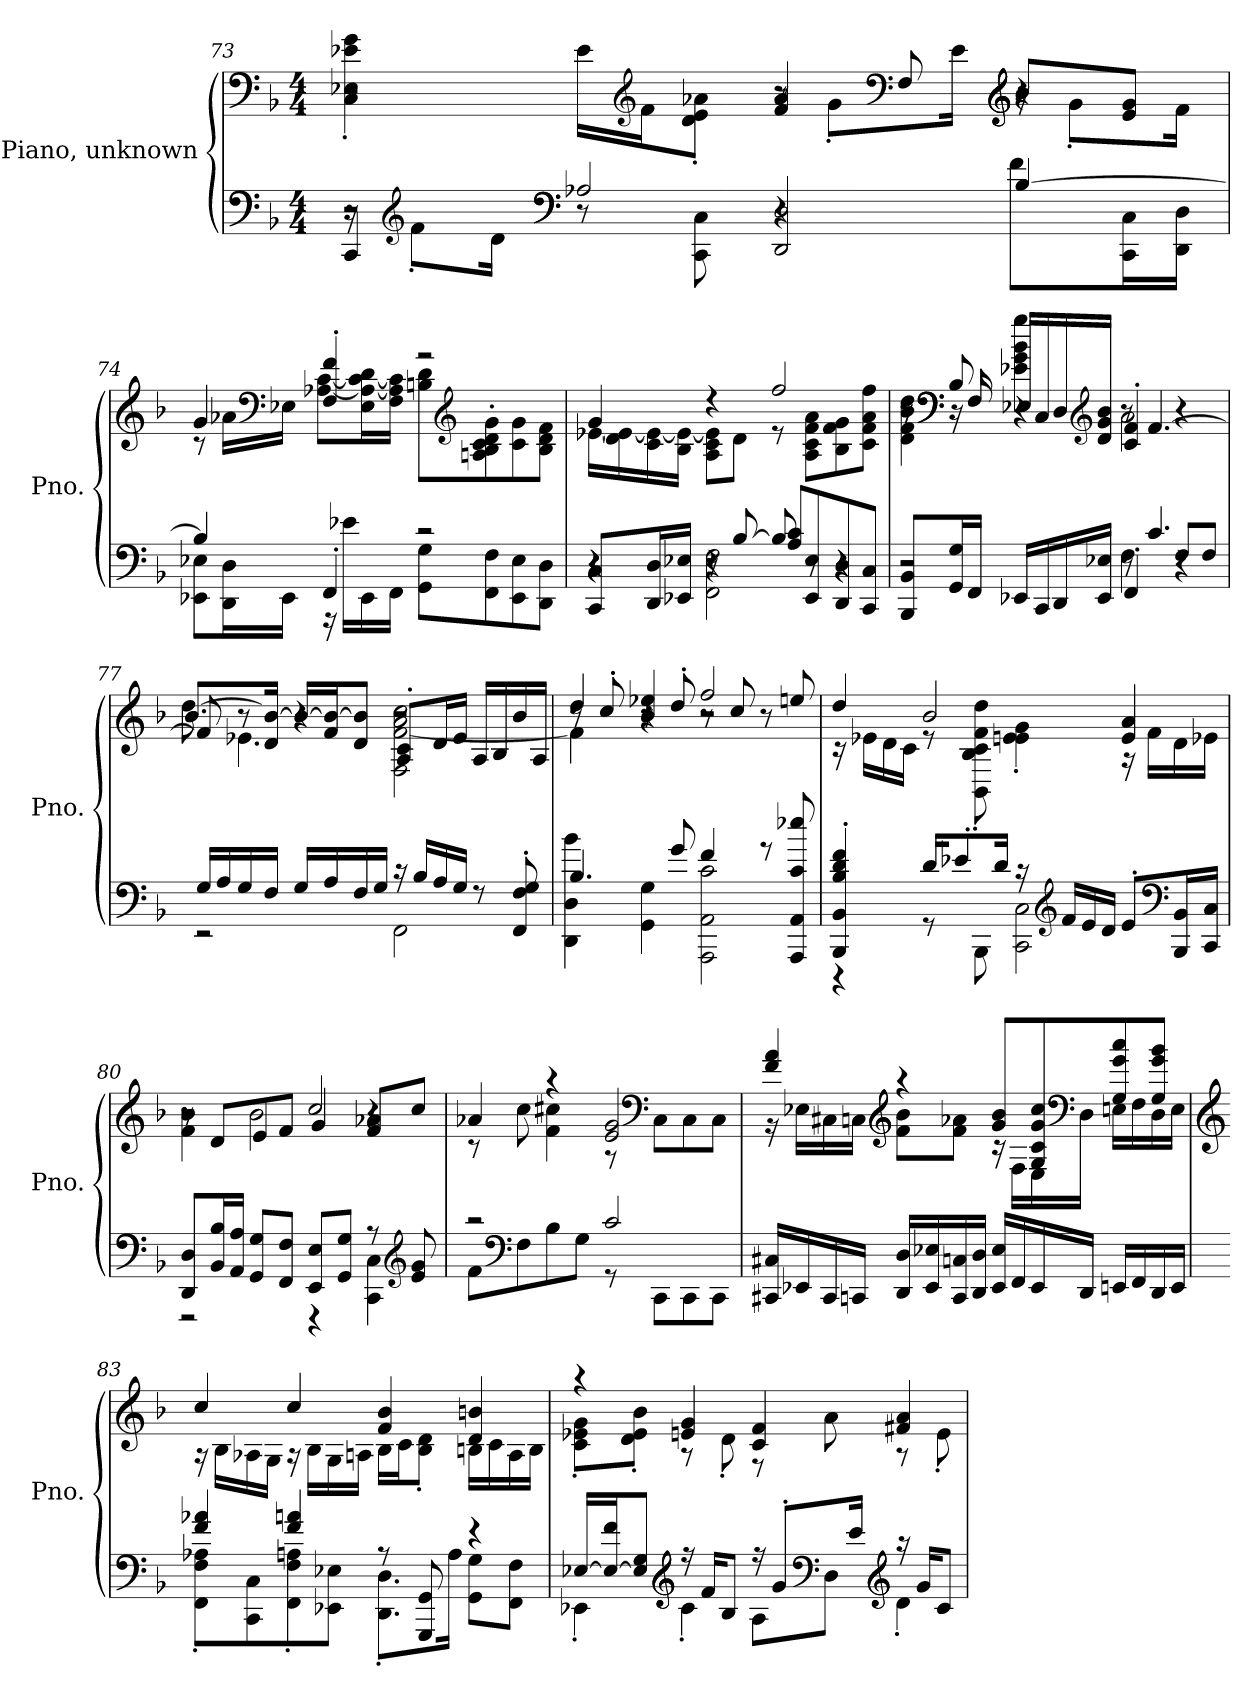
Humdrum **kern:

**kern	**kern
*part1	*part1
*staff2	*staff1
*I"Piano, unknown	*
*I'Pno.	*
!!LO:PB:g=z
*clefF4	*clefF4
*k[b-]	*k[b-]
*M4/4	*M4/4
=73	=73
*^	*^
*	*^	*	*^
4CC/	16r	2r	2r	4C\' 4E-X\' 4e-X\' 4g\'	2r
*clefG2	*	*	*	*	*
.	8f'\L	.	.	.	.
.	16d\Jk	.	.	.	.
*clefF4	*	*	*	*	*
2A-X/	8r	.	.	16e-\LL	.
*	*	*	*clefG2	*	*
.	.	.	.	16f\J	.
.	8CC\ 8C\	.	.	8d\' 8e-\' 8a-X\'J	.
.	4r	2DD/ 2D/	4f/ 4a-/	16r	8r
.	.	.	.	8g'\L	.
*	*	*	*clefF4	*	*
.	.	.	.	.	8F/
.	.	.	.	16e-\Jk	.
*	*	*	*clefG2	*	*
[4B-/	8f\L	.	8b-/L	16r	4r
.	.	.	.	8g'\L	.
.	16CC\ 16C\L	.	8e-/ 8g/J	.	.
.	16DD\ 16D\JJ	.	.	16f\Jk	.
*	*v	*v	*	*	*
*	*	*	*v	*v
!!LO:LB:g=z
=74	=74	=74	=74
4B-/]	8EE-X\ 8E-X\L	4g/	8r
.	16DD\ 16D\L	.	16a-X\LL
*	*	*clefF4	*
.	16EE-\JJ	.	16E-X\JJ
4FF'/	16r	4F/' 4f/'	[8A-X\ [8c\L
.	16e-X\LL	.	.
.	16EE-\	.	16E-\ 16A-\_ 16c\_ 16d\L
.	16FF\JJ	.	16F\ 16A-\] 16c\]JJ
2r	8GG\ 8G\L	2r	8Bn\ 8d\L
*	*	*clefG2	*
.	8FF\ 8F\	.	8An\' 8B\' 8c\' 8d\' 8g\'
.	8EE-\ 8E-\	.	8c\ 8g\
.	8DD\ 8D\J	.	8B\ 8d\ 8f\J
=75	=75	=75	=75
*	*^	*	*
4r	4r	8CC/ 8C/L	4g/	[16e-X\LL
.	.	.	.	16d\ 16e-\_
.	.	16DD/ 16D/L	.	16c\ 16e-\_
.	.	16EE-X/ 16E-X/JJ	.	16B-\ 16e-\_JJ
8r	2FF\ 2F\	4r	4r	8A\ 8c\ 8e-\]L
[8B-/	.	.	.	8d\J
8B-/]	.	8A/ 8c/L	2ff/	8r
8r	.	8EE-/ 8E-/	.	8A\ 8c\ 8f\ 8a\L
4r	4r	8DD/ 8D/	.	8B-\ 8f\ 8g\
.	.	8CC/ 8C/J	.	8c\ 8f\ 8a\ 8ff\J
!!LO:LB:g=z
=76	=76	=76	=76	=76
*	*	*	*	*^
2r	2r	8BBB-/ 8BB-/L	8r	4d\ 4f\ 4b-\ 4dd\	8r
*	*	*	*clefF4	*	*
.	.	16GG/ 16G/L	8B-/	.	16r
.	.	16FF/JJ	.	.	16F/
.	.	16EE-X/LL	4r	4e-X\ 4g\ 4b-\ 4gg\	16E-X/LL
.	.	16CC/	.	.	16C/
.	.	16DD/	.	.	16D/
*	*	*	*clefG2	*	*
.	.	16EE-/ 16E-X/JJ	.	.	16d/ 16g/ 16b-/JJ
8r	4F\	4FF'/	8r	2a\	4c/' 4f/'
4.c/	.	.	[4.f/	.	.
.	4r	8F/L	.	.	4r
.	.	8F/J	.	.	.
*	*v	*v	*	*	*
=77	=77	=77	=77	=77
16G/LL	2r	8f/]	8dd\	[8.b-/L
16A/	.	.	.	.
16G/	.	8r	4.e-X\	.
16F/JJ	.	.	.	16d/ 16b-/_Jk
16G/LL	.	4r	.	16b-/LL_
16A/	.	.	.	16f/ 16b-/_J
16F/	.	.	.	8d/ 8b-/]J
16G/JJ	.	.	.	.
16r	2FF\	2r	2F\ [2f\ 2a\ 2cc\	8A/' 8c/'L
16B-/LL	.	.	.	.
16A/	.	.	.	16d/L
16G/JJ	.	.	.	16e-/JJ
8r	.	.	.	16A/LL
.	.	.	.	16B-/
8FF/' 8F/' 8G/'	.	.	.	16b-/
.	.	.	.	16A/JJ
!!LO:LB:g=z	!!	!!
=78	=78	=78	=78	=78
4.B-/	4DD\ 4D\ 4b-\	4dd/	4f\]	8r
.	.	.	.	8cc'/
.	4GG\ 4G\	4b-/ 4ee-X/	4r	8r
8g/	.	.	.	8dd'/
4f/	2AAA\ 2AA\ 2c\	2ff/	2r	8r
.	.	.	.	8cc/
8r	.	.	.	8r
8AAA/ 8AA/ 8c/ 8ee-X/	.	.	.	8een/
*	*	*	*v	*v
=79	=79	=79	=79
4BBB-/' 4BB-/' 4B-/' 4d/' 4f/'	4r	4dd/	16r
.	.	.	16e-X\LL
.	.	.	16d\
.	.	.	16c\JJ
16d/KL	8r	2b-/	8r
8e-X'/	.	.	.
.	8BBB-\	.	8BB-\' 8B-\' 8c\' 8f\' 8dd\'
16d/Jk	.	.	.
16r	2CC\ 2C\	.	4e-\' 4en\' 4g\'
*clefG2	*	*	*
16f/LL	.	.	.
16e-/	.	.	.
16d/JJ	.	.	.
8e-'/L	.	4e/ 4a/	16r
.	.	.	16f\LL
*clefF4	*	*	*
16BBB-/ 16BB-/L	.	.	16d\
16CC/ 16C/JJ	.	.	16e-X\JJ
=80	=80	=80	=80
*	*	*	*^
8DD/ 8D/L	2r	2r	4f\ 4b-\	8r
16BB-/ 16B-/L	.	.	.	8d/L
16AA/ 16A/JJ	.	.	.	.
8GG/ 8G/L	.	.	2b-\	8e/
8FF/ 8F/J	.	.	.	8f/J
8EE/ 8E/L	4r	2cc/	.	4g/
8GG/ 8G/J	.	.	.	.
8r	4CC\ 4C\	.	4r	8f/ 8a-X/L
*clefG2	*	*	*	*
8e/ 8g/	.	.	.	8cc/J
*	*	*	*v	*v
!!LO:LB:g=z
=81	=81	=81	=81
2r	8f\L	4a-X/	8r
*clefF4	*	*	*
.	8F\	.	8cc\
.	8B-\	4r	4f\ 4cc#X\
.	8G\J	.	.
2c/	8r	2e/ 2g/	8r
*	*	*clefF4	*
.	8CC\L	.	8C\L
.	8CC\	.	8C\
.	8CC\J	.	8C\J
*v	*v	*	*
=82	=82	=82
16CC#X/ 16C#X/LL	4f/ 4a/	16r
16EE-X/	.	16E-X\LL
16CC#/	.	16C#X\
16CCn/JJ	.	16Cn\JJ
*	*clefG2	*
16DD/ 16D/LL	4r	8f\ 8b-\L
16EE-/ 16E-X/	.	.
16CC/ 16Cn/	.	8f\ 8a-X\J
16DD/ 16D/JJ	.	.
16EE-/ 16E-/LL	8g/ 8b-/L	16r
16FF/	.	16F\LL
16EE-/	8G/ 8c/ 8g/ 8cc/	16E-\
*	*clefF4	*
16DD/JJ	.	16D\JJ
16EEn/LL	8G/ 8g/ 8cc/	16En\LL
16FF/	.	16F\
16DD/	8G/ 8g/ 8b-/J	16D\
16EE/JJ	.	16E\JJ
!!LO:LB:g=z	!!
=83	=83	=83
*	*clefG2	*
*^	*	*
4f/ 4a-X/	8FF\' 8F\' 8A-X\'L	4cc/	16r
.	.	.	16B-\LL
.	8CC\ 8C\	.	16A-X\
.	.	.	16G\JJ
4f/ 4an/	8FF\' 8F\' 8An\'	4cc/	16r
.	.	.	16B-\LL
.	8EE-X\ 8E-X\J	.	16G\
.	.	.	16An\JJ
8r	8.DD\' 8.D\'L	4f/ 4b-/	16B-\LL
.	.	.	16c\J
8GGG/ 8GG/	.	.	8B-\' 8d\'J
.	16A\Jk	.	.
4r	8GG\ 8G\L	4d/ 4bn/	16Bn\LL
.	.	.	16c\
.	8FF\ 8F\J	.	16A\
.	.	.	16B\JJ
=84	=84	=84	=84
[16E-X/LL	4EE-X'\	4r	8c\' 8e-X\' 8g\'L
16E-/_ 16f/J	.	.	.
8E-/] 8G/J	.	.	8d\' 8e-\' 8b-\'J
*clefG2	*	*	*
16r	4c'\	4en/ 4g/	8r
16f/KL	.	.	.
8B-/J	.	.	8d'\
16r	8A\L	4c/ 4f/	8r
8g'/L	.	.	.
*clefF4	*	*	*
.	8D\J	.	8a\
16e/Jk	.	.	.
*clefG2	*	*	*
16r	4d'\	4f#X/ 4a/	8r
16g/KL	.	.	.
8c/J	.	.	8e'\
*v	*v	*	*
*	*v	*v
=	=
*-	*-
